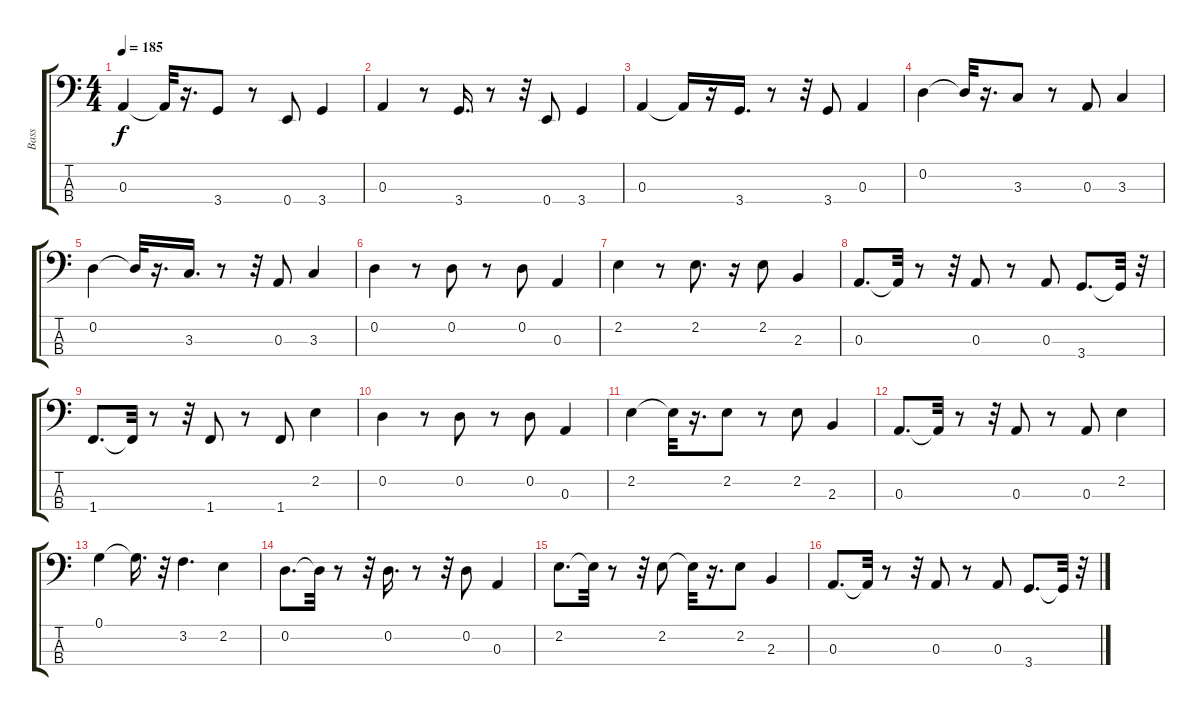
\track ("Bass" "Bass") {instrument electricbassfinger}
\staff {score tabs}
\tuning (G2 D2 A1 E1) {hide}
\ts (4 4)
\tempo 185
\clef f4
\ks c
0.3.4{dy f} 0.3{t}.32 r.16{d} 3.4.8 r.8 0.4.8 3.4.4 |
0.3.4 r.8 3.4.16{d} r.8 r.32 0.4.8 3.4.4 |
0.3.4 0.3{t}.16 r.16 3.4.16{d} r.8 r.32 3.4.8 0.3.4 |
0.2.4 0.2{t}.32 r.16{d} 3.3.8 r.8 0.3.8 3.3.4 |
0.2.4 0.2{t}.32 r.16{d} 3.3.16{d} r.8 r.32 0.3.8 3.3.4 |
0.2.4 r.8 0.2.8 r.8 0.2.8 0.3.4 |
2.2.4 r.8 2.2.8{d} r.16 2.2.8 2.3.4 |
0.3.8{d} 0.3{t}.32 r.8 r.32 0.3.8 r.8 0.3.8 3.4.8{d} 3.4{t}.32 r.32 |
1.4.8{d} 1.4{t}.32 r.8 r.32 1.4.8 r.8 1.4.8 2.2.4 |
0.2.4 r.8 0.2.8 r.8 0.2.8 0.3.4 |
2.2.4 2.2{t}.32 r.16{d} 2.2.8 r.8 2.2.8 2.3.4 |
0.3.8{d} 0.3{t}.32 r.8 r.32 0.3.8 r.8 0.3.8 2.2.4 |
0.1.4 0.1{t}.16{d} r.32 3.2.4{d} 2.2.4 |
0.2.8{d} 0.2{t}.32 r.8 r.32 0.2.16{d} r.8 r.32 0.2.8 0.3.4 |
2.2.8{d} 2.2{t}.32 r.8 r.32 2.2.8 2.2{t}.32 r.16{d} 2.2.8 2.3.4 |
0.3.8{d} 0.3{t}.32 r.8 r.32 0.3.8 r.8 0.3.8 3.4.8{d} 3.4{t}.32 r.32
